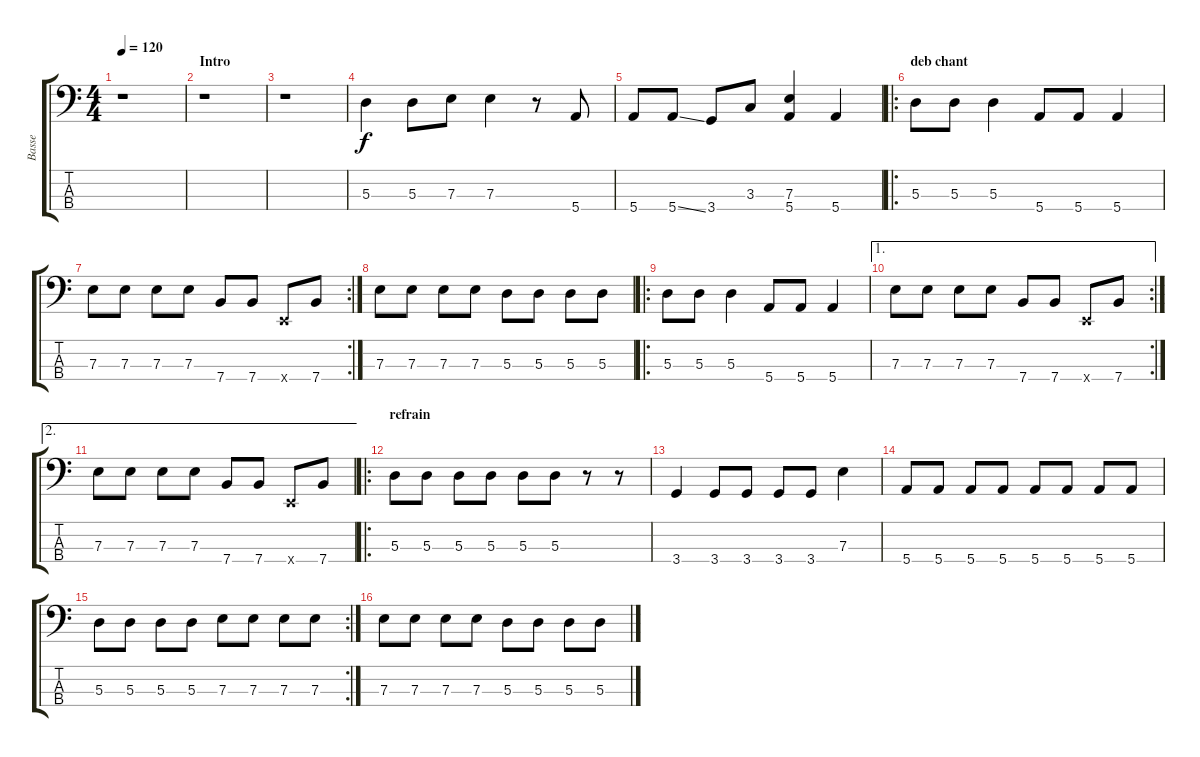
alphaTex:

\track ("Basse" "Basse") {instrument electricbasspick}
\staff {score tabs}
\tuning (G2 D2 A1 E1) {hide}
\ts (4 4)
\tempo 120
\clef f4
\ks c
r.1{dy f instrument electricbasspick} |
\section ("" "Intro")
r.1 |
r.1 |
5.3.4 5.3.8 7.3.8 7.3.4 r.8 5.4.8 |
5.4.8 5.4{ss}.8 3.4.8 3.3.8 (7.3 5.4).4 5.4.4 |
\ro
\section ("" "deb chant")
5.3.8 5.3.8 5.3.4 5.4.8 5.4.8 5.4.4 |
\rc 2
7.3.8 7.3.8 7.3.8 7.3.8 7.4.8 7.4.8 0.4{x}.8 7.4.8 |
7.3.8 7.3.8 7.3.8 7.3.8 5.3.8 5.3.8 5.3.8 5.3.8 |
\ro
5.3.8 5.3.8 5.3.4 5.4.8 5.4.8 5.4.4 |
\ae 1
\rc 2
7.3.8 7.3.8 7.3.8 7.3.8 7.4.8 7.4.8 0.4{x}.8 7.4.8 |
\ae 2
7.3.8 7.3.8 7.3.8 7.3.8 7.4.8 7.4.8 0.4{x}.8 7.4.8 |
\ro
\section ("" "refrain")
5.3.8 5.3.8 5.3.8 5.3.8 5.3.8 5.3.8 r.8 r.8 |
3.4.4 3.4.8 3.4.8 3.4.8 3.4.8 7.3.4 |
5.4.8 5.4.8 5.4.8 5.4.8 5.4.8 5.4.8 5.4.8 5.4.8 |
\rc 2
5.3.8 5.3.8 5.3.8 5.3.8 7.3.8 7.3.8 7.3.8 7.3.8 |
7.3.8 7.3.8 7.3.8 7.3.8 5.3.8 5.3.8 5.3.8 5.3.8
